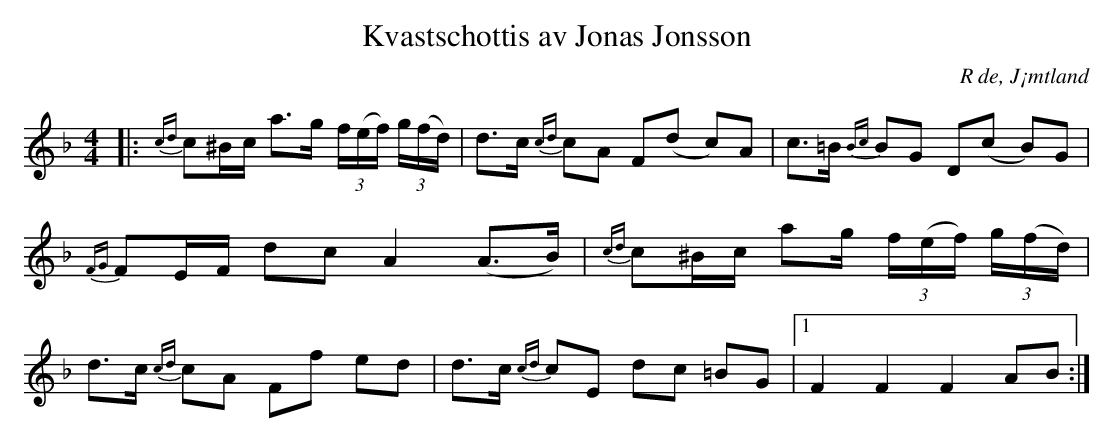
X:1
T:Kvastschottis av Jonas Jonsson
O:R de, J¡mtland
M:4/4
L:1/16
K:F
|: {cd}c2^Bc a2>g2 (3f(ef) (3g(fd) | d2>c2 {cd}c2A2 F2(d2- c2)A2 | c2>=B2 {Bc}B2G2 D2(c2- B2)G2 | {FG}F2EF d2c2 A4 (A2>B2) | {cd}c2^Bc a2g (3f(ef) (3g(fd) | d2>c2 {cd}c2A2 F2f2 e2d2 | d2>c2 {cd}c2E2 d2c2 =B2G2 |1 F4 F4 F4 A2B2 :|
